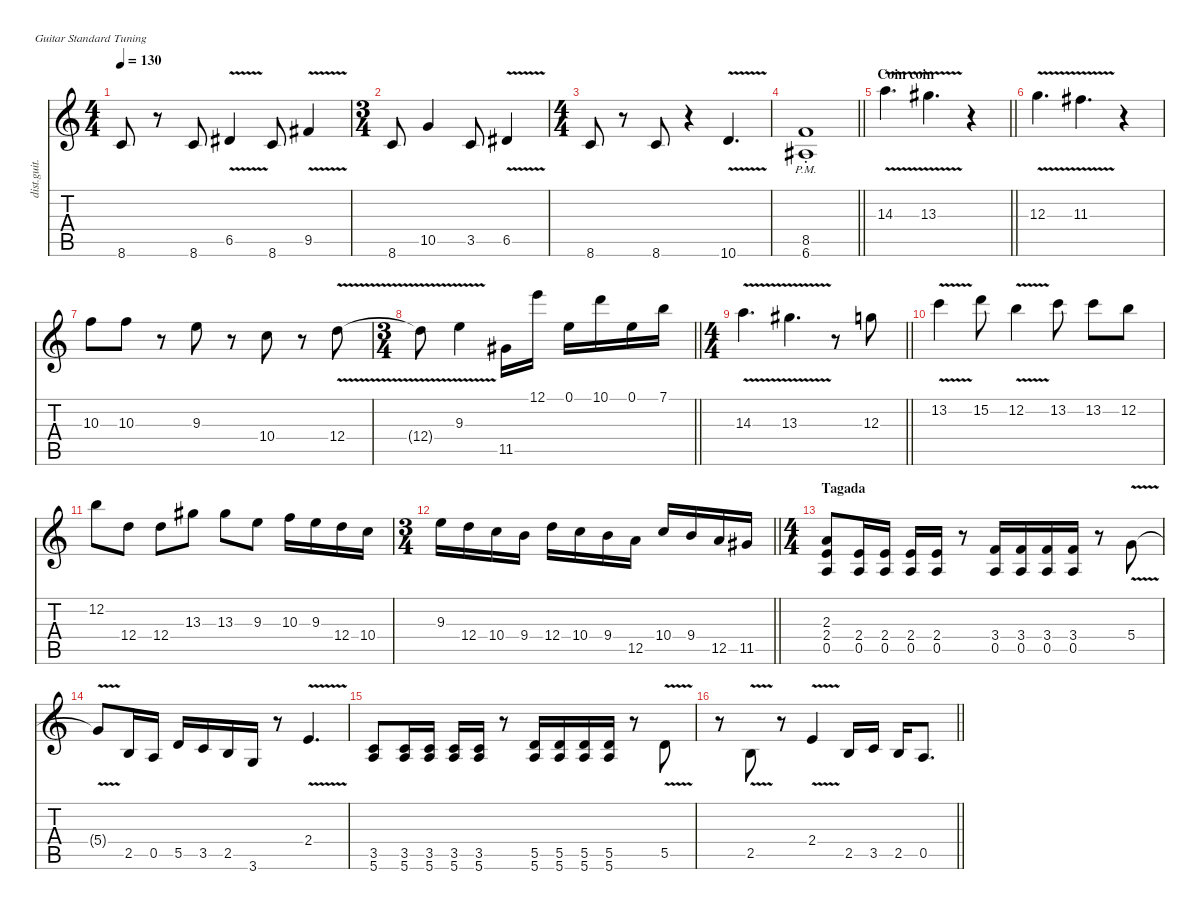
\defaultSystemsLayout 4
\hideDynamics
\bracketExtendMode nobrackets
\track ("Hichem" "dist.guit.") {solo instrument distortionguitar}
\staff {score tabs}
\tuning (E4 B3 G3 D3 A2 E2)
\ts (4 4)
\tempo 130
\clef g2
\ks c
8.6.8{dy f beam Up} r.8{beam Down} 8.6.8{beam Up} 6.5{v acc #}.4{beam Up} 8.6.8{beam Up} 9.5{v acc #}.4{beam Up} |
\ts (3 4)
\beaming (8 2 2 2 2)
8.6.8{beam Up} 10.5.4{beam Up} 3.5.8{beam Up} 6.5{v acc #}.4{beam Up} |
\ts (4 4)
\beaming (8 2 2 2 2)
8.6.8{beam Up} r.8{beam Down} 8.6.8{beam Up} r.4{beam Down} 10.6{v}.4{d beam Up} |
\barLineRight lightlight
(8.5{pm st} 6.6{pm acc #}).1{beam Up} |
\section ("" "Coin coin")
\barLineRight lightlight
14.3{v}.4{d beam Down} 13.3{v acc #}.4{d beam Down} r.4{beam Down} |
12.3{v}.4{d beam Down} 11.3{v acc #}.4{d beam Down} r.4{beam Down} |
10.3.8{beam Down} 10.3.8{dy mf beam Down} r.8{beam Down} 9.3.8{dy f beam Down} r.8{beam Down} 10.4.8{beam Down} r.8{beam Down} 12.4{v}.8{beam Down} |
\ts (3 4)
\beaming (8 2 2 2)
\barLineRight lightlight
12.4{v t}.8{beam Down} 9.3{v}.4{beam Down} 11.5{acc #}.16{beam Down} 12.1.16{beam Down} 0.1.16{beam Down} 10.1.16{beam Down} 0.1.16{beam Down} 7.1.16{beam Down} |
\ts (4 4)
\beaming (8 2 2 2 2)
\barLineRight lightlight
14.3{v}.4{d beam Down} 13.3{v acc #}.4{d beam Down} r.8{beam Down} 12.3.8{beam Down} |
13.2{v}.4{beam Down} 15.2.8{beam Down} 12.2{v}.4{beam Down} 13.2.8{beam Down} 13.2.8{beam Down} 12.2.8{beam Down} |
12.2.8{beam Down} 12.4.8{beam Down} 12.4.8{beam Down} 13.3{acc #}.8{beam Down} 13.3{acc #}.8{beam Down} 9.3.8{beam Down} 10.3.16{beam Down} 9.3.16{beam Down} 12.4.16{beam Down} 10.4.16{beam Down} |
\ts (3 4)
\beaming (8 2 2 2)
\barLineRight lightlight
9.3.16{beam Down} 12.4.16{beam Down} 10.4.16{beam Down} 9.4.16{beam Down} 12.4.16{beam Down} 10.4.16{beam Down} 9.4.16{beam Down} 12.5.16{beam Down} 10.4.16{beam Up} 9.4.16{beam Up} 12.5.16{beam Up} 11.5{acc #}.16{beam Up} |
\ts (4 4)
\beaming (8 2 2 2 2)
\section ("" "Tagada")
(2.3 2.4 0.5).8{beam Up} (2.4 0.5).16{beam Up} (2.4 0.5).16{beam Up} (2.4 0.5).16{beam Up} (2.4 0.5).16{beam Up} r.8{beam Down} (3.4 0.5).16{beam Up} (3.4 0.5).16{beam Up} (3.4 0.5).16{beam Up} (3.4 0.5).16{beam Up} r.8{beam Down} 5.4{v}.8{beam Up} |
5.4{v t}.8{beam Up} 2.5.16{beam Up} 0.5.16{beam Up} 5.5.16{beam Up} 3.5.16{beam Up} 2.5.16{beam Up} 3.6.16{beam Up} r.8{beam Down} 2.4{v}.4{d beam Up} |
(3.5 5.6).8{beam Up} (3.5 5.6).16{beam Up} (3.5 5.6).16{beam Up} (3.5 5.6).16{beam Up} (3.5 5.6).16{beam Up} r.8{beam Down} (5.5 5.6).16{beam Up} (5.5 5.6).16{beam Up} (5.5 5.6).16{beam Up} (5.5 5.6).16{beam Up} r.8{beam Down} 5.5{v}.8{beam Up} |
\barLineRight lightlight
r.8{beam Down} 2.5{v}.8{beam Up} r.8{beam Down} 2.4{v}.4{beam Up} 2.5.16{beam Up} 3.5.16{beam Up} 2.5.16{beam Up} 0.5.8{d beam Up}
